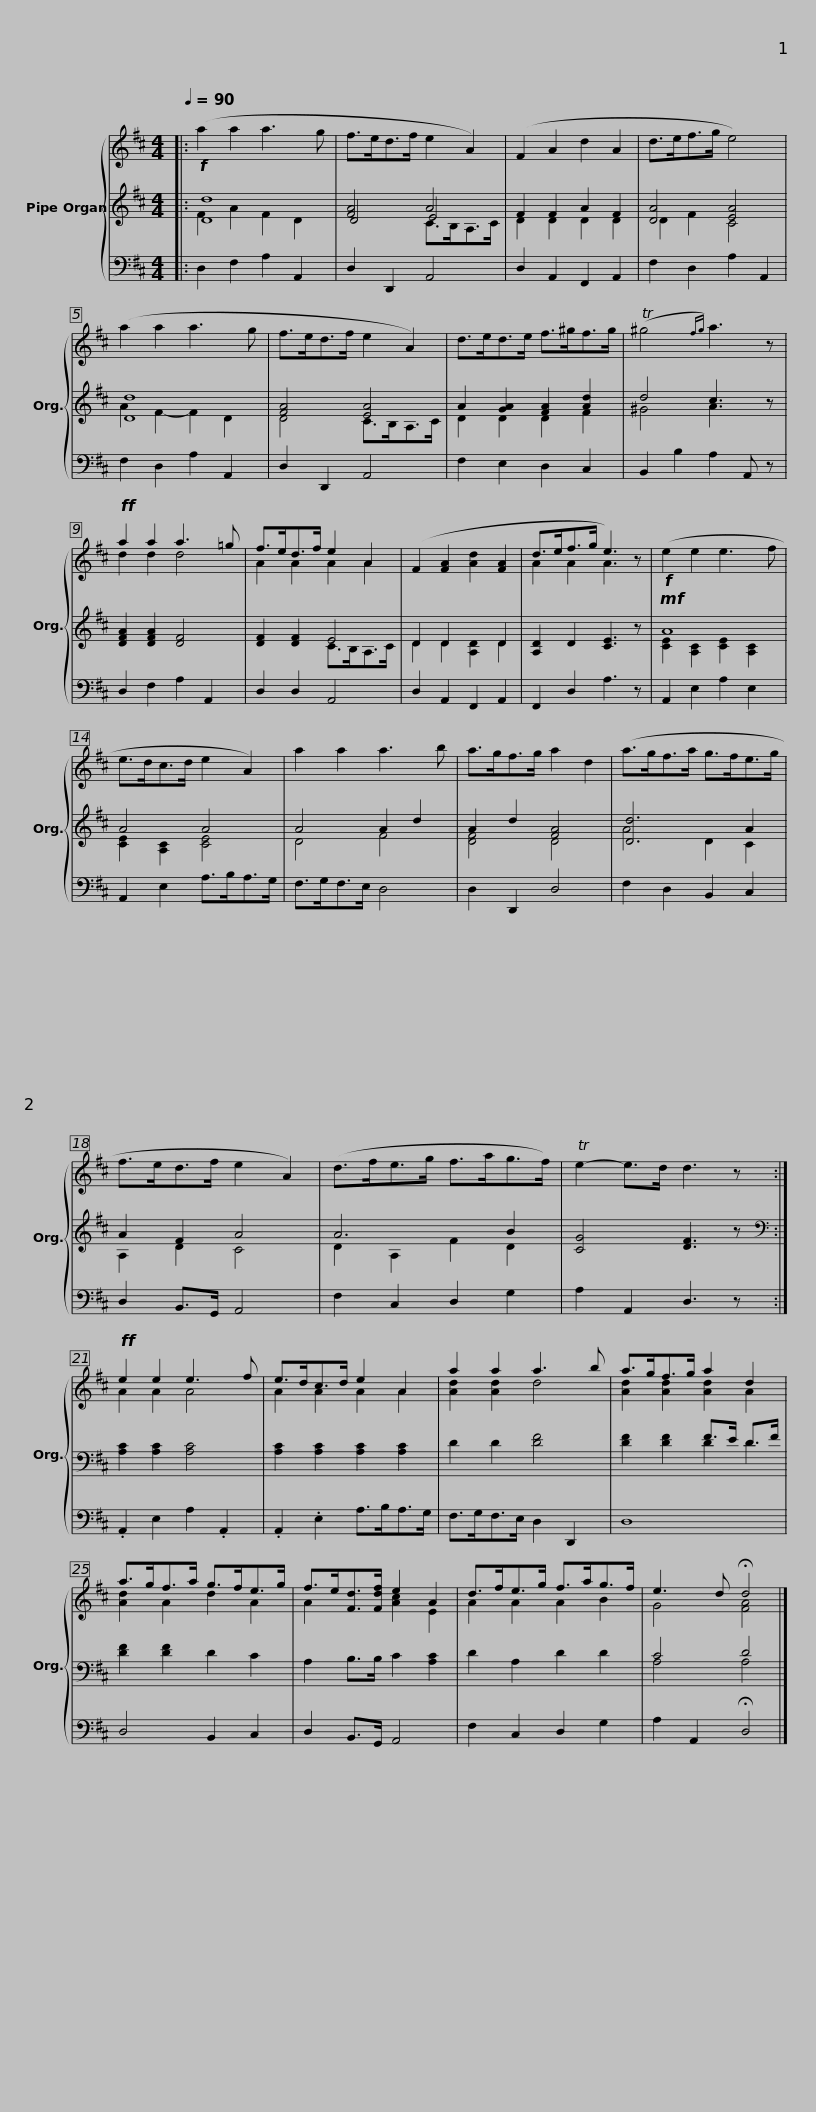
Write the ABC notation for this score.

X:1
%%score { ( 1 6 ) | ( 2 3 5 ) | 4 }
L:1/8
Q:1/4=90
M:4/4
I:linebreak $
K:D
V:1 treble
V:6 treble
V:2 treble
V:3 treble
V:5 treble
V:4 bass
V:1
|:!f! (a2 a2 a3 g | f>ed>f e2 A2) | (F2 A2 d2 A2 |$ d>ef>g e4) | (a2 a2 a3 g | %5
 f>ed>f e2 A2) | d>ed>e f>^gf>g |$ (T^g4{fg)} a3 z |!ff! a2 a2 a3 =g | f>ed>f e2 A2 | %10
 (F2 [FA]2 [Ad]2 [FA]2 |$ d>ef>g e3) z |!f! (e2 e2 e3 f | e>dc>d e2 A2) | a2 a2 a3 b |$ %15
 a>gf>g a2 d2 | (a>gf>a g>fe>g | f>ed>f e2 A2) |$ (d>fe>g f>ag>f) | Te2- e>d d3 z :| %20
!ff! e2 e2 e3 f |$ e>dc>d e2 A2 | a2 a2 a3 b | a>gf>g a2 d2 |$ a>gf>a g>fe>g | %25
 f>e[Fd]>[Fdf] e2 A2 | d>fe>g f>ag>f | e3 d !fermata!d4 |] %28
V:2
|: [Dd]8 | [FA]4 A4 | F2 F2 A2 F2 |$ [DA]4 [EA]4 | [Dd]8 | %5
 [FA]4 [EA]4 | A2 [GA]2 [FA]2 [Ad]2 |$ d4 c3 z | [DFA]2 [DFA]2 [DF]4 | [DF]2 [DF]2 E4 | %10
 D2 D2 x2 D2 |$ [A,D]2 D2 [CE]3 z |!mf! A8 | A4 A4 | A4 A2 d2 |$ %15
 A2 d2 [FA]4 | [Dd]6 A2 | A2 F2 A4 |$ A6 B2 | [CG]4 [DF]3 z :| %20
[K:bass] [A,C]2 [A,C]2 [A,C]4 |$ [A,C]2 [A,C]2 [A,C]2 [A,C]2 | D2 D2 [DF]4 | x4 F>E D>F |$ [DF]2 [DF]2 D2 C2 | %25
 A,2 B,>B, C2 [A,C]2 | D2 A,2 D2 D2 | C4 D4 |] %28
V:3
|: F2 A2 F2 D2 | D4 E4 | D2 D2 D2 D2 |$ D2 F2 C4 | A2 F2- F2 D2 | %5
 D4 C>B,A,>C | D2 D2 D2 F2 |$ ^G4 A3 x | x8 | x4 C>B,A,>C | %10
 D2 D2 [A,D]2 D2 |$ x8 | [CE]2 [A,C]2 [CE]2 [A,C]2 | [CE]2 [A,C]2 [CE]4 | D4 F4 |$ %15
 [DF]4 D4 | A4 D2 C2 | A,2 D2 C4 |$ D2 A,2 F2 D2 | x8 :| %20
[K:bass] x8 |$ x8 | x8 | [DF]2 [DF]2 D2 D2 |$ x8 | %25
 x8 | x8 | A,4 A,4 |] %28
V:4
|: D,2 F,2 A,2 A,,2 | D,2 D,,2 A,,4 | D,2 A,,2 F,,2 A,,2 |$ F,2 D,2 A,2 A,,2 | F,2 D,2 A,2 A,,2 | %5
 D,2 D,,2 A,,4 | F,2 E,2 D,2 C,2 |$ B,,2 B,2 A,2 A,, z | D,2 F,2 A,2 A,,2 | D,2 D,2 A,,4 | %10
 D,2 A,,2 F,,2 A,,2 |$ F,,2 D,2 A,3 z | A,,2 E,2 A,2 E,2 | A,,2 E,2 A,>B,A,>G, | F,>G,F,>E, D,4 |$ %15
 D,2 D,,2 D,4 | F,2 D,2 B,,2 C,2 | D,2 B,,>G,, A,,4 |$ F,2 C,2 D,2 G,2 | A,2 A,,2 D,3 z :| %20
 .A,,2 E,2 A,2 .A,,2 |$ .A,,2 .E,2 A,>B,A,>G, | F,>G,F,>E, D,2 D,,2 | D,8 |$ D,4 B,,2 C,2 | %25
 D,2 B,,>G,, A,,4 | F,2 C,2 D,2 G,2 | A,2 A,,2 !fermata!D,4 |] %28
V:5
|: x8 | x4 C>B,A,>C | x8 |$ x8 | x8 | %5
 x8 | x8 |$ x8 | x8 | x8 | %10
 x8 |$ x8 | x8 | x8 | x8 |$ %15
 x8 | x8 | x8 |$ x8 | x8 :| %20
[K:bass] x8 |$ x8 | x8 | x8 |$ x8 | %25
 x8 | x8 | x8 |] %28
V:6
|: x8 | x8 | x8 |$ x8 | x8 | %5
 x8 | x8 |$ x8 | d2 d2 d4 | A2 A2 A2 A2 | %10
 x8 |$ A2 A2 A3 x | x8 | x8 | x8 |$ %15
 x8 | x8 | x8 |$ x8 | x8 :| %20
 A2 A2 A4 |$ A2 A2 A2 A2 | [Ad]2 [Ad]2 d4 | [Ad]2 [Ad]2 [Ad]2 A2 |$ [Ad]2 A2 d2 A2 | %25
 A2 x2 [Ac]2 E2 | A2 A2 A2 B2 | G4 [FA]4 |] %28
